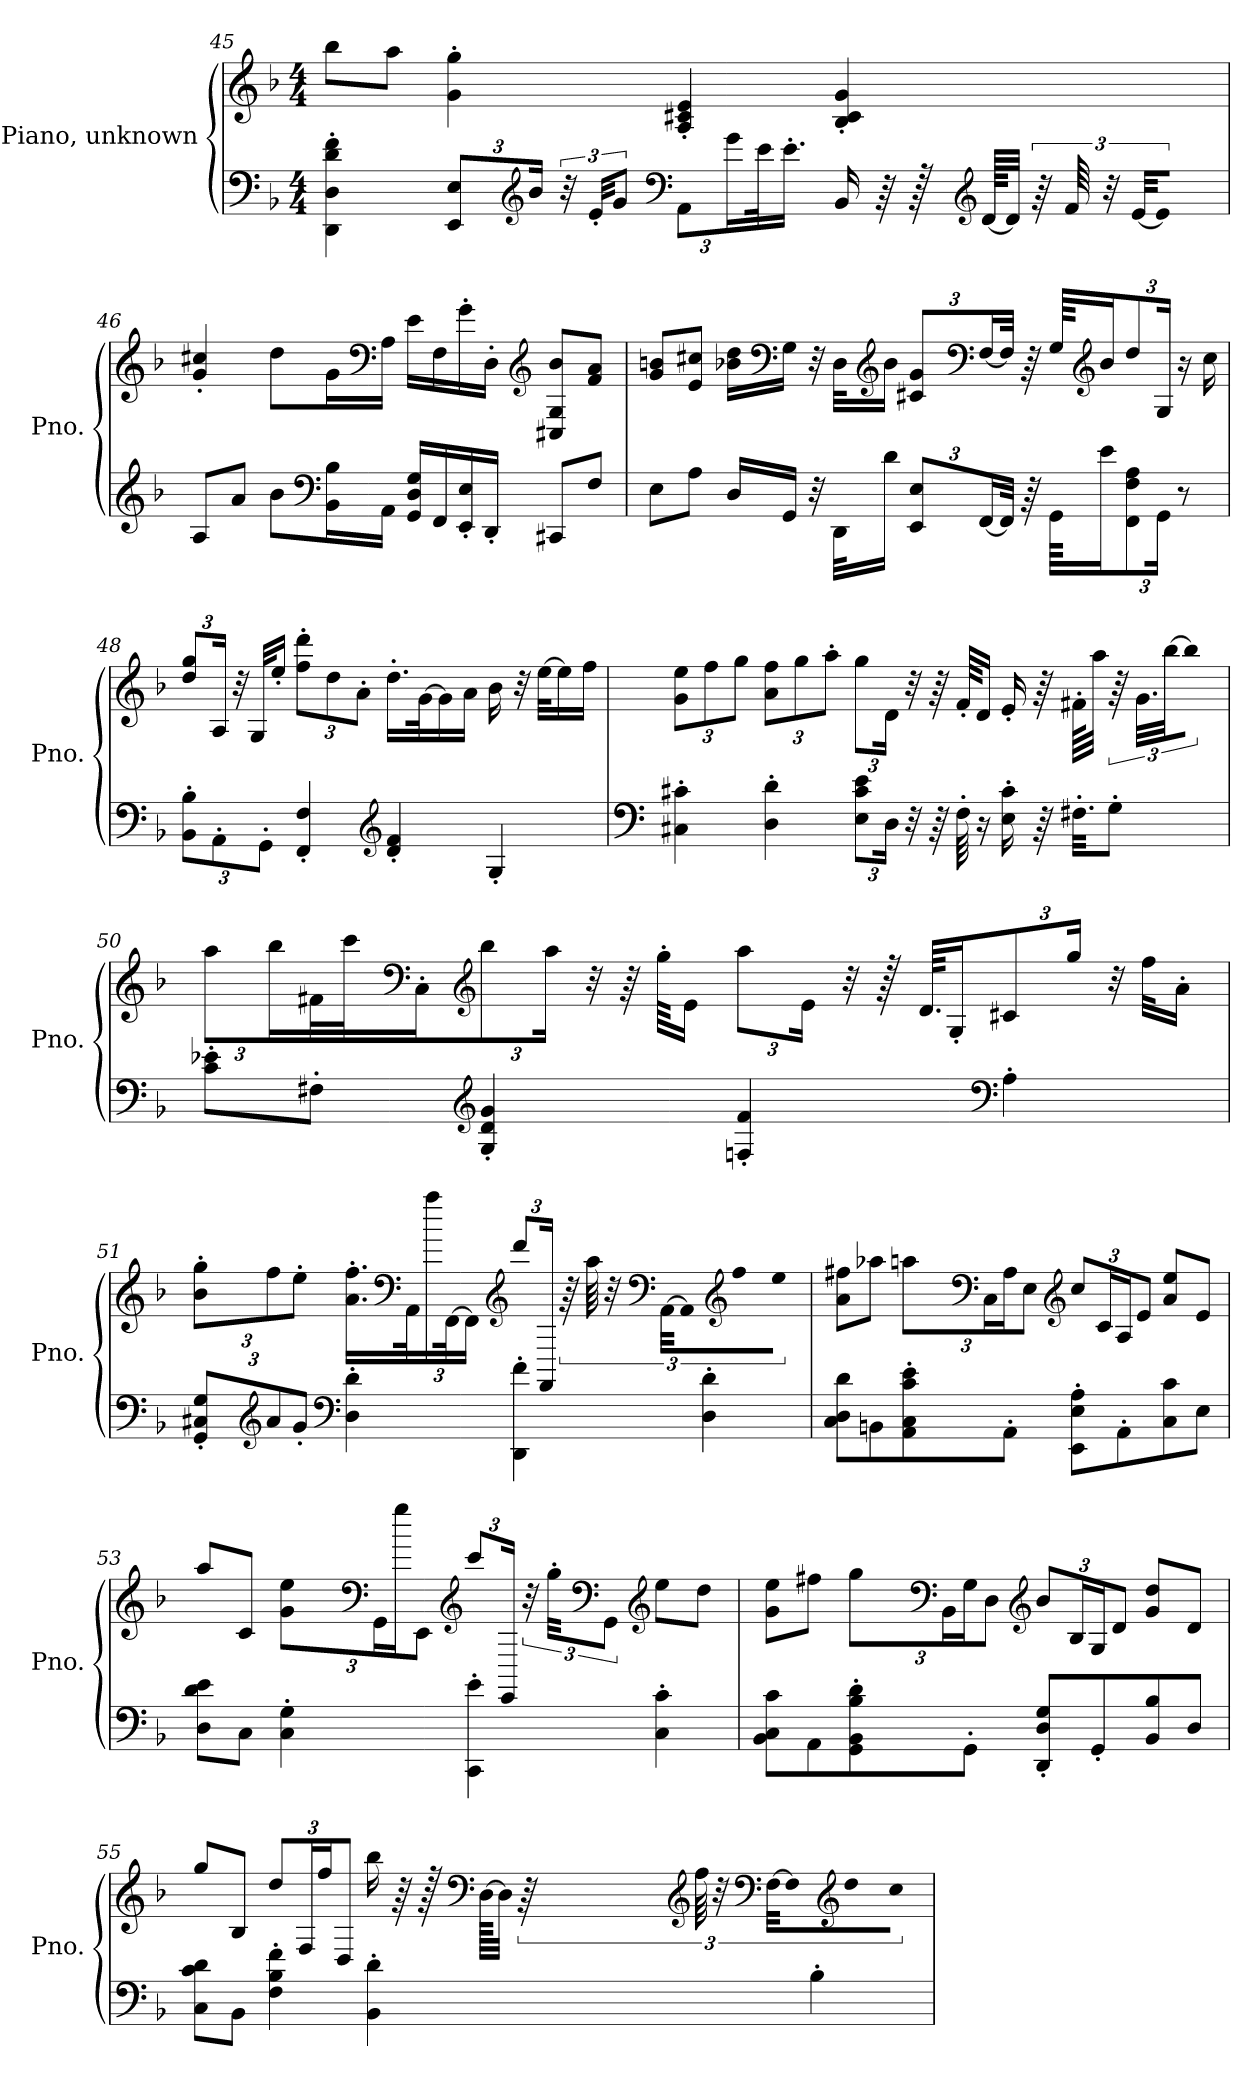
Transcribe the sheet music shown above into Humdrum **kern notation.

**kern	**kern
*part1	*part1
*staff2	*staff1
*I"Piano, unknown	*
*I'Pno.	*
!!LO:LB:g=z
*clefF4	*clefG2
*k[b-]	*k[b-]
*M4/4	*M4/4
=45	=45
4DD\' 4D\' 4d\' 4f\'	8bb-\L
.	8aa\J
*Xbrackettup	*
12EE/ 12E/L	4g\' 4gg\'
*clefG2	*
24b-/Jk	.
*brackettup	*
48r	.
48e'/KKL	.
12g/J	.
*clefF4	*
*Xbrackettup	*
12AA\L	4A/' 4c#X/' 4e/'
24g\L	.
32e\K	.
16.e'\JJ	.
16BB-/	4B-/' 4c#/' 4g/'
64r	.
128r	.
*clefG2	*
[128d/KKLLL	.
32d/JJJ]	.
*brackettup	*
96r	.
96f/	.
48r	.
[48e/KLL	.
16e/JJ]	.
!!LO:LB:g=z
=46	=46
8A/L	4g/' 4cc#X/'
8a/J	.
8b-\L	8dd\L
*clefF4	*
16BB-\ 16B-\L	16g\L
*	*clefF4
16AA\JJ	16A\JJ
16GG/ 16D/ 16G/LL	16e\LL
16FF/	16F\
16EE/' 16E/'	16g'\
16DD'/JJ	16D'\JJ
*	*clefG2
8CC#X/L	8C#X/ 8G/ 8b-/L
8F/J	8f/ 8a/J
=47	=47
8E\L	8g/ 8bn/L
8A\J	8e/ 8cc#X/J
16D/LL	16b-X\ 16dd\LL
*	*clefF4
16GG/JJ	16G\JJ
32r	32r
32DD\KLL	32D\KLL
*	*clefG2
16d\JJ	16b-\JJ
*Xbrackettup	*Xbrackettup
12EE/ 12E/L	12c#X/ 12g/L
*	*clefF4
[24FF/L	[24F/L
32FF/JJk]	32F/JJk]
64r	64r
64GG\KKLL	64G/KKLL
*	*clefG2
16e\J	16b-/J
12FF\ 12F\ 12A\	12dd/
24GG\Jk	24G/Jk
8r	16r
.	16cc#\
!!LO:LB:g=z
=48	=48
12BB-\' 12B-\'L	12dd/ 12gg/L
12AA'\	24A/Jk
.	32r
.	32G/KLL
12GG'\J	.
.	16ee'/JJ
4FF/' 4F/'	12ff\' 12ddd\'L
.	12dd\
.	12a'\J
*clefG2	*
4d/' 4f/'	16.dd'\LL
.	[32g\K
.	16g\]
.	16a\JJ
4G'/	16b-\
.	32r
.	[32ee\KLL
.	16ee\]
.	16ff\JJ
=49	=49
*clefF4	*
4C#X\' 4c#X\'	12g\ 12ee\L
.	12ff\
.	12gg\J
4D\' 4d\'	12a\ 12ff\L
.	12gg\
.	12aa'\J
12E\ 12c#\ 12e\L	12gg\L
24D\Jk	24d\Jk
32r	32r
64r	64r
64F'\	64f'/KKLL
16r	16d/JJ
16E\' 16c#\'	16e'/
64r	64r
32.F#X'\KKL	64f#X'\KLLL
.	32aa\JJJ
*	*brackettup
8G'\J	96r
.	48.g\LLL
.	[48bb-\J
.	16bb-\JJ]
!!LO:LB:g=z
=50	=50
*	*Xbrackettup
8c\' 8e-X\'L	12aa\L
.	24bb-\L
8F#X'\J	32f#X\L
.	32ccc\J
*	*clefF4
.	16C'\J
*clefG2	*clefG2
4G/' 4d/' 4g/'	12bb-\
.	24aa\Jk
.	32r
.	64r
.	64gg'\KKLL
.	16e\JJ
4Fn/' 4f/'	12aa\L
.	24e\Jk
.	32r
.	128r
.	64.d/KKLL
.	16G'/J
*clefF4	*
4A'\	12c#X/
.	24gg/Jk
.	32r
.	32ff\KLL
.	16a'\JJ
!!LO:PB:g=z
=51	=51
12GG/' 12C#X/' 12G/'L	12b-\' 12gg\'L
*clefG2	*
12a/	12ff\
12g'/J	12ee'\J
*clefF4	*
4D\' 4d\'	16.a\' 16.ff\'LL
*	*clefF4
.	32AA\K
.	24aa\
.	[48FF\K
.	16FF\JJ]
*	*clefG2
4DD\' 4f\'	12ddd/L
.	24FF/Jk
*	*brackettup
.	96r
.	96aa\
.	48r
*	*clefF4
.	[48AA\KLL
.	16AA\J]
*	*clefG2
4D\' 4d\'	8ff\
.	8ee\J
=52	=52
8C\ 8D\ 8d\L	8a\ 8ff#X\L
8BBn\	8aa-X\J
*	*Xbrackettup
8AA\' 8C\' 8c\' 8e\'	12aan\L
*	*clefF4
.	24C\L
8AA'\J	24A\J
.	12E\J
*	*clefG2
8EE\' 8E\' 8A\'L	12cc/L
.	24c/L
8AA'\	24A/J
.	12e/J
8C\ 8c\	8a/ 8ee/L
8E\J	8e/J
!!LO:LB:g=z
=53	=53
8D\ 8d\ 8e\L	8aa/L
8C\J	8c/J
4C\' 4G\'	12g\ 12ee\L
*	*clefF4
.	24GG\L
.	24gg\J
.	12EE\J
*	*clefG2
4CC\' 4e\'	12ccc/L
.	24EE/Jk
*	*brackettup
.	48r
.	48gg'\KKL
*	*clefF4
.	12GG\J
*	*clefG2
4C\' 4c\'	8ee\L
.	8dd\J
=54	=54
8BB-\ 8C\ 8c\L	8g\ 8ee\L
8AA\	8ff#X\J
*	*Xbrackettup
8GG\' 8BB-\' 8B-\' 8d\'	12gg\L
*	*clefF4
.	24BB-\L
8GG'\J	24G\J
.	12D\J
*	*clefG2
8DD/' 8D/' 8G/'L	12b-/L
.	24B-/L
8GG'/	24G/J
.	12d/J
8BB-/ 8B-/	8g/ 8dd/L
8D/J	8d/J
!!LO:LB:g=z
=55	=55
8C\ 8c\ 8d\L	8gg/L
8BB-\J	8B-/J
4F\' 4B-\' 4f\'	12dd/L
.	24F/L
.	24ff/J
.	12D/J
4BB-\' 4d\'	16bb-\
.	64r
.	128r
*	*clefF4
.	[128D\KKLLL
.	32D\JJJ]
*	*brackettup
.	96r
*	*clefG2
.	96ff\
.	48r
*	*clefF4
.	[48F\KLL
.	16F\J]
*	*clefG2
4B-'\	8dd\
.	8cc\J
=	=
*-	*-
